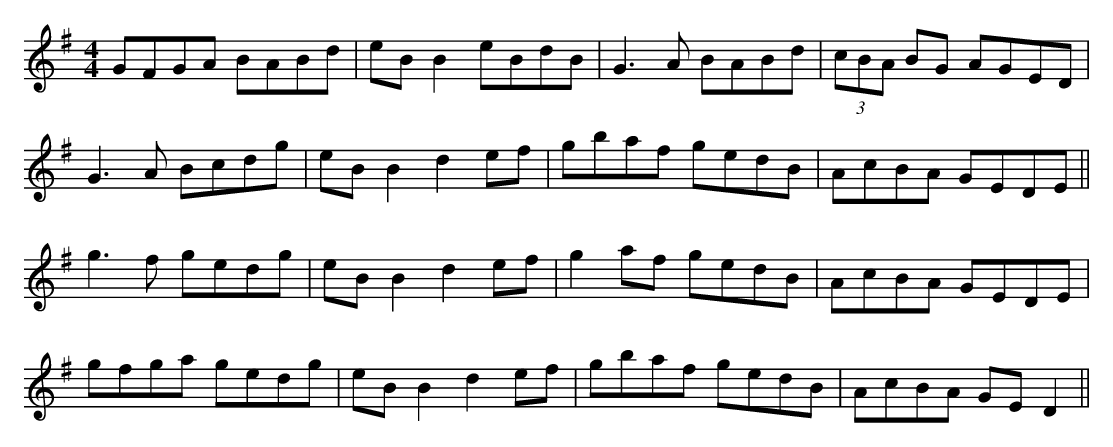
X:1
M:4/4
K:G
GFGA BABd|eB B2 eBdB|G3A BABd|(3cBA BG AGED|
G3A Bcdg|eB B2 d2ef|gbaf gedB|AcBA GEDE||
g3f gedg|eB B2 d2ef|g2af gedB|AcBA GEDE|
gfga gedg|eB B2 d2 ef|gbaf gedB|AcBA GE D2||
